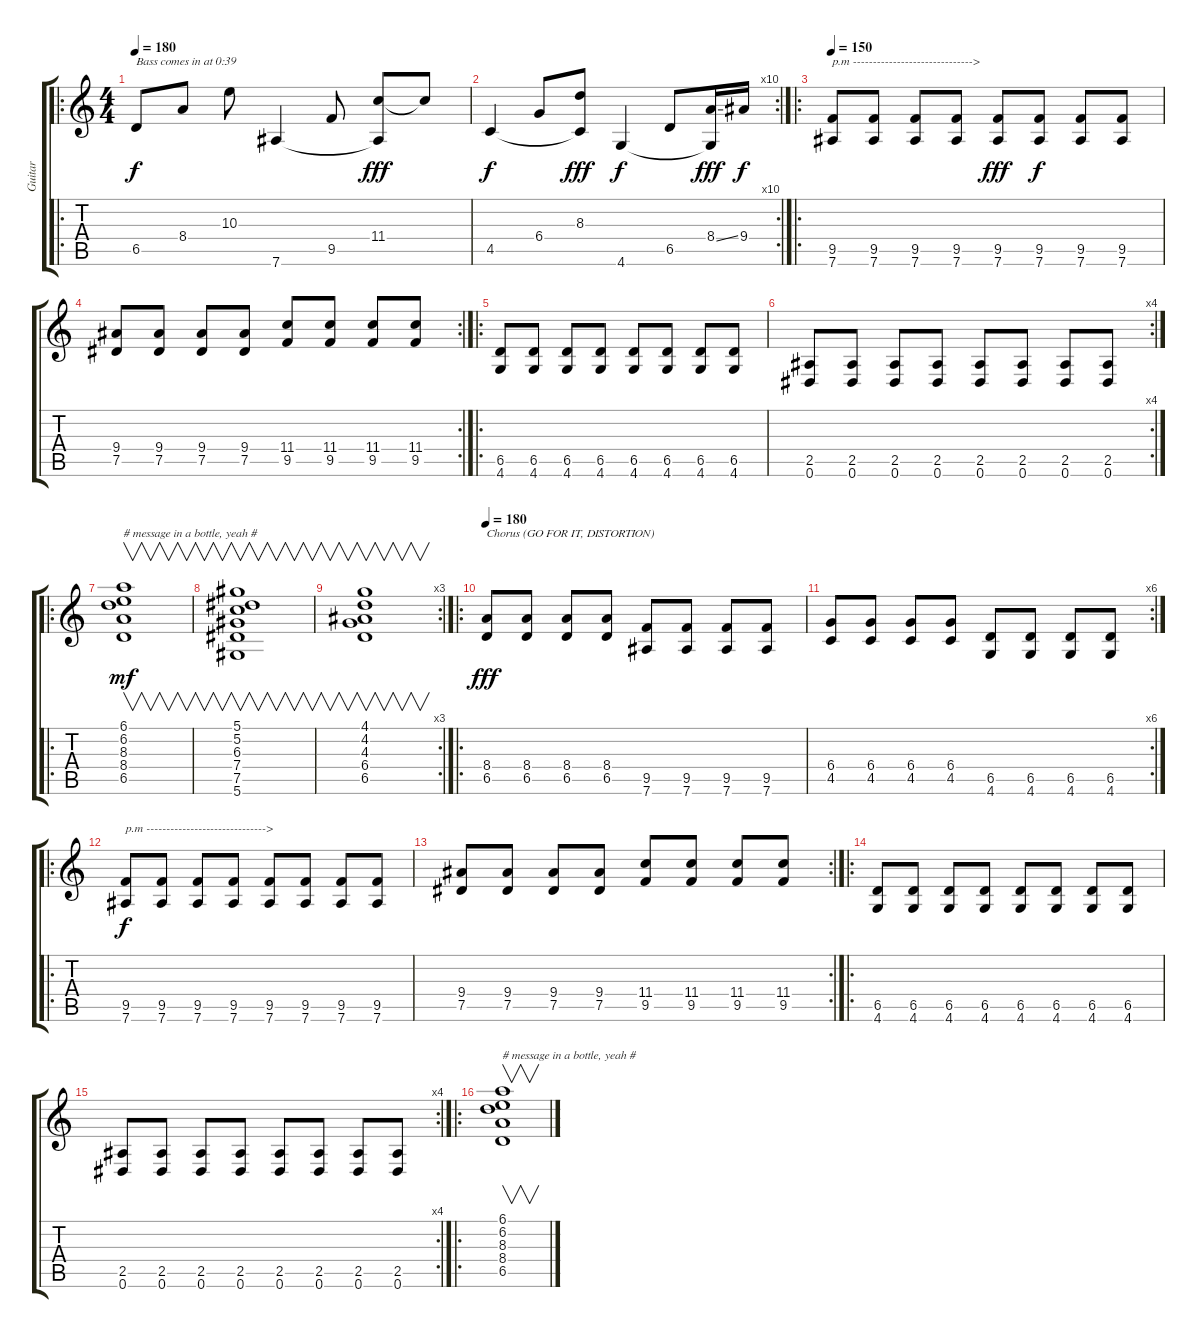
\track ("Guitar" "Guitar") {instrument distortionguitar}
\staff {score tabs}
\tuning (Eb4 Bb3 Gb3 Db3 Ab2 Eb2) {hide}
\ro
\ts (4 4)
\tempo 180
\tempo 120
\tempo 180
\clef g2
\ks c
6.5.8{txt "Bass comes in at 0:39" dy f instrument overdrivenguitar} 8.4.8 10.3.8 7.6.4 9.5.8 (11.4 7.6{t}).8{dy fff} 11.4{t}.8 |
\rc 10
4.5.4{dy f} 6.4.8 (8.3 4.5{t}).8{dy fff} 4.6.4{dy f} 6.5.8 (8.4{ss} 4.6{t}).16{dy fff} 9.4.16{dy f} |
\ro
\tempo 150
(9.5 7.6).8{txt "p.m ------------------------------>" volume 9 instrument distortionguitar} (9.5 7.6).8 (9.5 7.6).8 (9.5 7.6).8 (9.5 7.6).8{dy fff} (9.5 7.6).8{dy f} (9.5 7.6).8 (9.5 7.6).8 |
\rc 2
(9.4 7.5).8 (9.4 7.5).8 (9.4 7.5).8 (9.4 7.5).8 (11.4 9.5).8 (11.4 9.5).8 (11.4 9.5).8 (11.4 9.5).8 |
\ro
(6.5 4.6).8 (6.5 4.6).8 (6.5 4.6).8 (6.5 4.6).8 (6.5 4.6).8 (6.5 4.6).8 (6.5 4.6).8 (6.5 4.6).8 |
\rc 4
(2.5 0.6).8 (2.5 0.6).8 (2.5 0.6).8 (2.5 0.6).8 (2.5 0.6).8 (2.5 0.6).8 (2.5 0.6).8 (2.5 0.6).8 |
\ro
(6.1 6.2 8.3 8.4 6.5).1{v txt "# message in a bottle, yeah #" dy mf} |
(5.1 5.2 6.3 7.4 7.5 5.6).1{v} |
\rc 3
(4.1 4.2 4.3 6.4 6.5).1{v} |
\ro
\tempo 180
(8.4 6.5).8{txt "Chorus (GO FOR IT, DISTORTION)" dy fff volume 16 balance 8} (8.4 6.5).8 (8.4 6.5).8 (8.4 6.5).8 (9.5 7.6).8 (9.5 7.6).8 (9.5 7.6).8 (9.5 7.6).8 |
\rc 6
(6.4 4.5).8 (6.4 4.5).8 (6.4 4.5).8 (6.4 4.5).8 (6.5 4.6).8 (6.5 4.6).8 (6.5 4.6).8 (6.5 4.6).8 |
\ro
(9.5 7.6).8{txt "p.m ------------------------------>" dy f} (9.5 7.6).8 (9.5 7.6).8 (9.5 7.6).8 (9.5 7.6).8 (9.5 7.6).8 (9.5 7.6).8 (9.5 7.6).8 |
\rc 2
(9.4 7.5).8 (9.4 7.5).8 (9.4 7.5).8 (9.4 7.5).8 (11.4 9.5).8 (11.4 9.5).8 (11.4 9.5).8 (11.4 9.5).8 |
\ro
(6.5 4.6).8 (6.5 4.6).8 (6.5 4.6).8 (6.5 4.6).8 (6.5 4.6).8 (6.5 4.6).8 (6.5 4.6).8 (6.5 4.6).8 |
\rc 4
(2.5 0.6).8 (2.5 0.6).8 (2.5 0.6).8 (2.5 0.6).8 (2.5 0.6).8 (2.5 0.6).8 (2.5 0.6).8 (2.5 0.6).8 |
\ro
(6.1 6.2 8.3 8.4 6.5).1{v txt "# message in a bottle, yeah #"}
